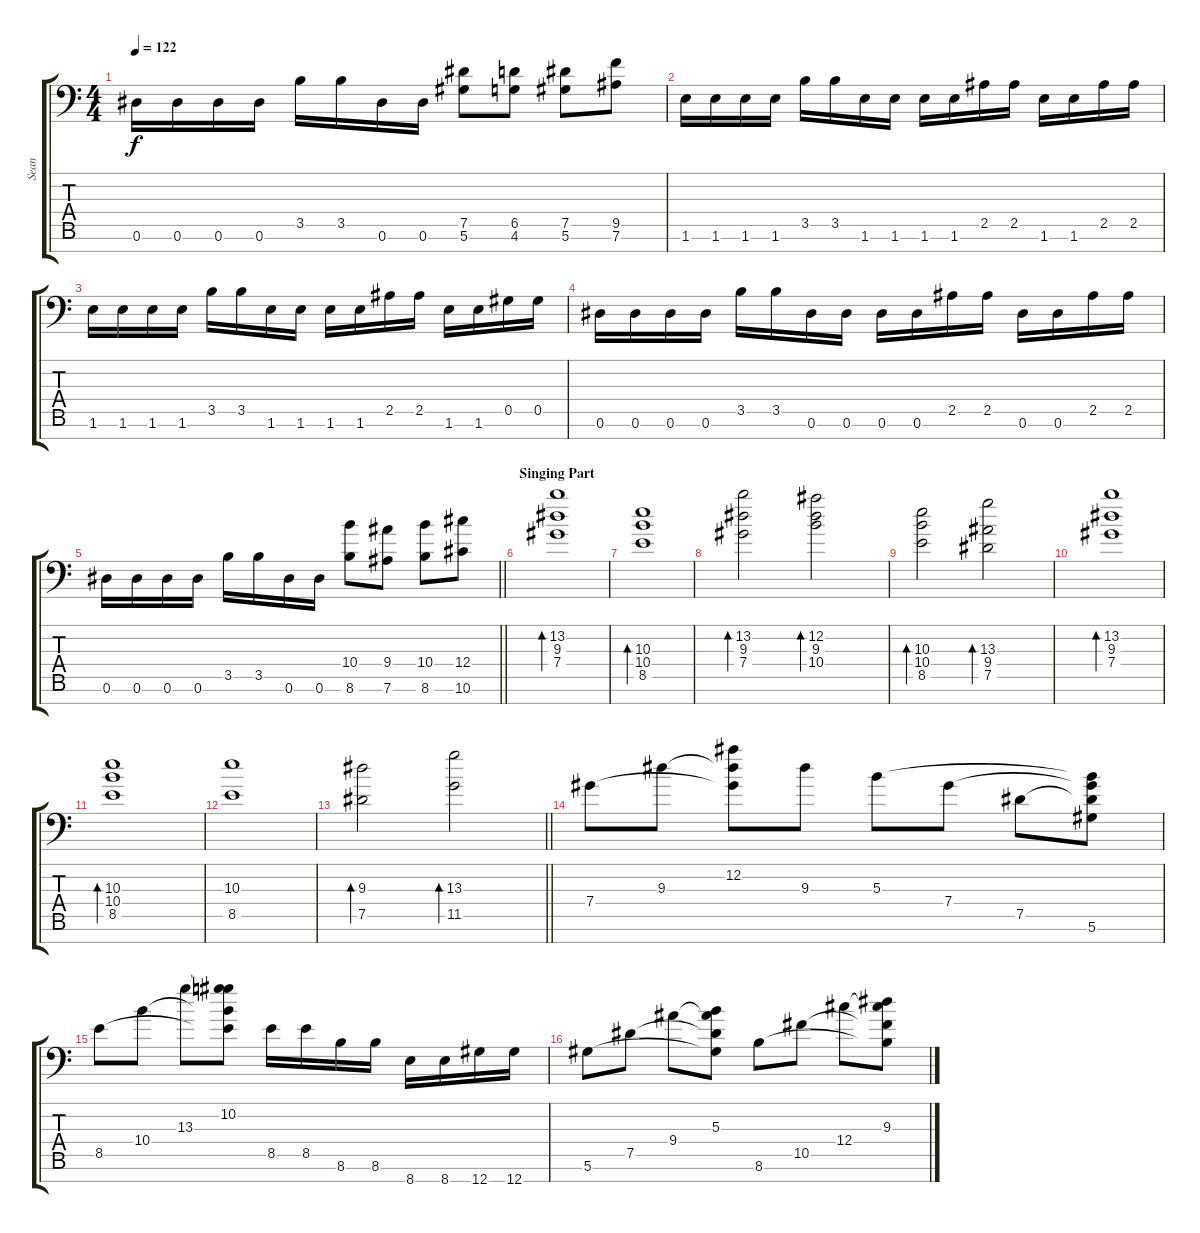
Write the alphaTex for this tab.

\track ("Sean" "Sean") {solo instrument overdrivenguitar}
\staff {score tabs}
\tuning (Eb4 Bb3 Gb3 Db3 Ab2 Eb2 Ab1) {hide}
\ts (4 4)
\tempo 122
\clef f4
\ks c
0.6.16{dy f} 0.6.16 0.6.16 0.6.16 3.5.16 3.5.16 0.6.16 0.6.16 (7.5 5.6).8 (6.5 4.6).8 (7.5 5.6).8 (9.5 7.6).8 |
1.6.16 1.6.16 1.6.16 1.6.16 3.5.16 3.5.16 1.6.16 1.6.16 1.6.16 1.6.16 2.5.16 2.5.16 1.6.16 1.6.16 2.5.16 2.5.16 |
1.6.16 1.6.16 1.6.16 1.6.16 3.5.16 3.5.16 1.6.16 1.6.16 1.6.16 1.6.16 2.5.16 2.5.16 1.6.16 1.6.16 0.5.16 0.5.16 |
0.6.16 0.6.16 0.6.16 0.6.16 3.5.16 3.5.16 0.6.16 0.6.16 0.6.16 0.6.16 2.5.16 2.5.16 0.6.16 0.6.16 2.5.16 2.5.16 |
\barLineRight lightlight
0.6.16 0.6.16 0.6.16 0.6.16 3.5.16 3.5.16 0.6.16 0.6.16 (10.4 8.6).8 (9.4 7.6).8 (10.4 8.6).8 (12.4 10.6).8 |
\section ("" "Singing Part")
(13.2 9.3 7.4).1{bd 240} |
(10.3 10.4 8.5).1{bd 240} |
(13.2 9.3 7.4).2{bd 240} (12.2 9.3 10.4).2{bd 240} |
(10.3 10.4 8.5).2{bd 240} (13.3 9.4 7.5).2{bd 240} |
(13.2 9.3 7.4).1{bd 240} |
(10.3 10.4 8.5).1{bd 240} |
(10.3 8.5).1 |
\barLineRight lightlight
(9.3 7.5).2{bd 240} (13.3 11.5).2{bd 240} |
\section ("" " ")
7.4.8 9.3.8 (12.2 9.3{t} 7.4{t}).8 9.3.8 5.3.8 7.4.8 7.5.8 (5.3{t} 7.4{t} 7.5{t} 5.6).8 |
8.5.8 10.4.8 13.3.8 (10.2 13.3{t} 10.4{t} 8.5{t}).8 8.5.16 8.5.16 8.6.16 8.6.16 8.7.16 8.7.16 12.7.16 12.7.16 |
5.6.8 7.5.8 9.4.8 (5.3 9.4{t} 7.5{t} 5.6{t}).8 8.6.8 10.5.8 12.4.8 (9.3 12.4{t} 10.5{t} 8.6{t}).8
